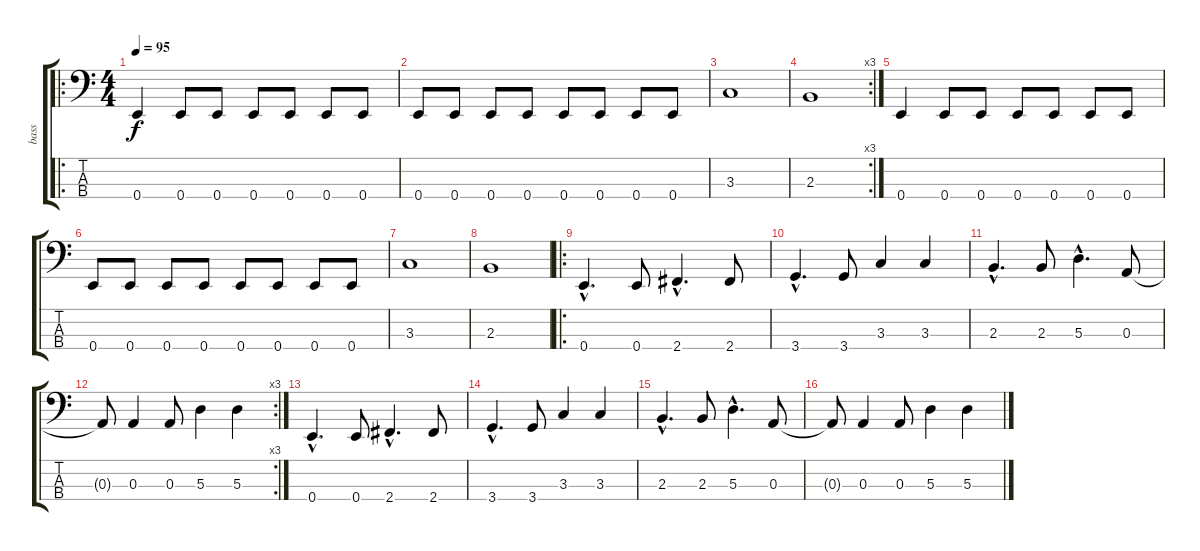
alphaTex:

\track ("bass" "bass") {instrument electricbassfinger}
\staff {score tabs}
\tuning (G2 D2 A1 E1) {hide}
\ro
\ts (4 4)
\tempo 95
\clef f4
\ks c
0.4.4{dy f} 0.4.8 0.4.8 0.4.8 0.4.8 0.4.8 0.4.8 |
0.4.8 0.4.8 0.4.8 0.4.8 0.4.8 0.4.8 0.4.8 0.4.8 |
3.3.1 |
\rc 3
2.3.1 |
0.4.4 0.4.8 0.4.8 0.4.8 0.4.8 0.4.8 0.4.8 |
0.4.8 0.4.8 0.4.8 0.4.8 0.4.8 0.4.8 0.4.8 0.4.8 |
3.3.1 |
2.3.1 |
\ro
0.4{hac}.4{d} 0.4.8 2.4{hac}.4{d} 2.4.8 |
3.4{hac}.4{d} 3.4.8 3.3.4 3.3.4 |
2.3{hac}.4{d} 2.3.8 5.3{hac}.4{d} 0.3.8 |
\rc 3
0.3{t}.8 0.3.4 0.3.8 5.3.4 5.3.4 |
0.4{hac}.4{d} 0.4.8 2.4{hac}.4{d} 2.4.8 |
3.4{hac}.4{d} 3.4.8 3.3.4 3.3.4 |
2.3{hac}.4{d} 2.3.8 5.3{hac}.4{d} 0.3.8 |
0.3{t}.8 0.3.4 0.3.8 5.3.4 5.3.4
